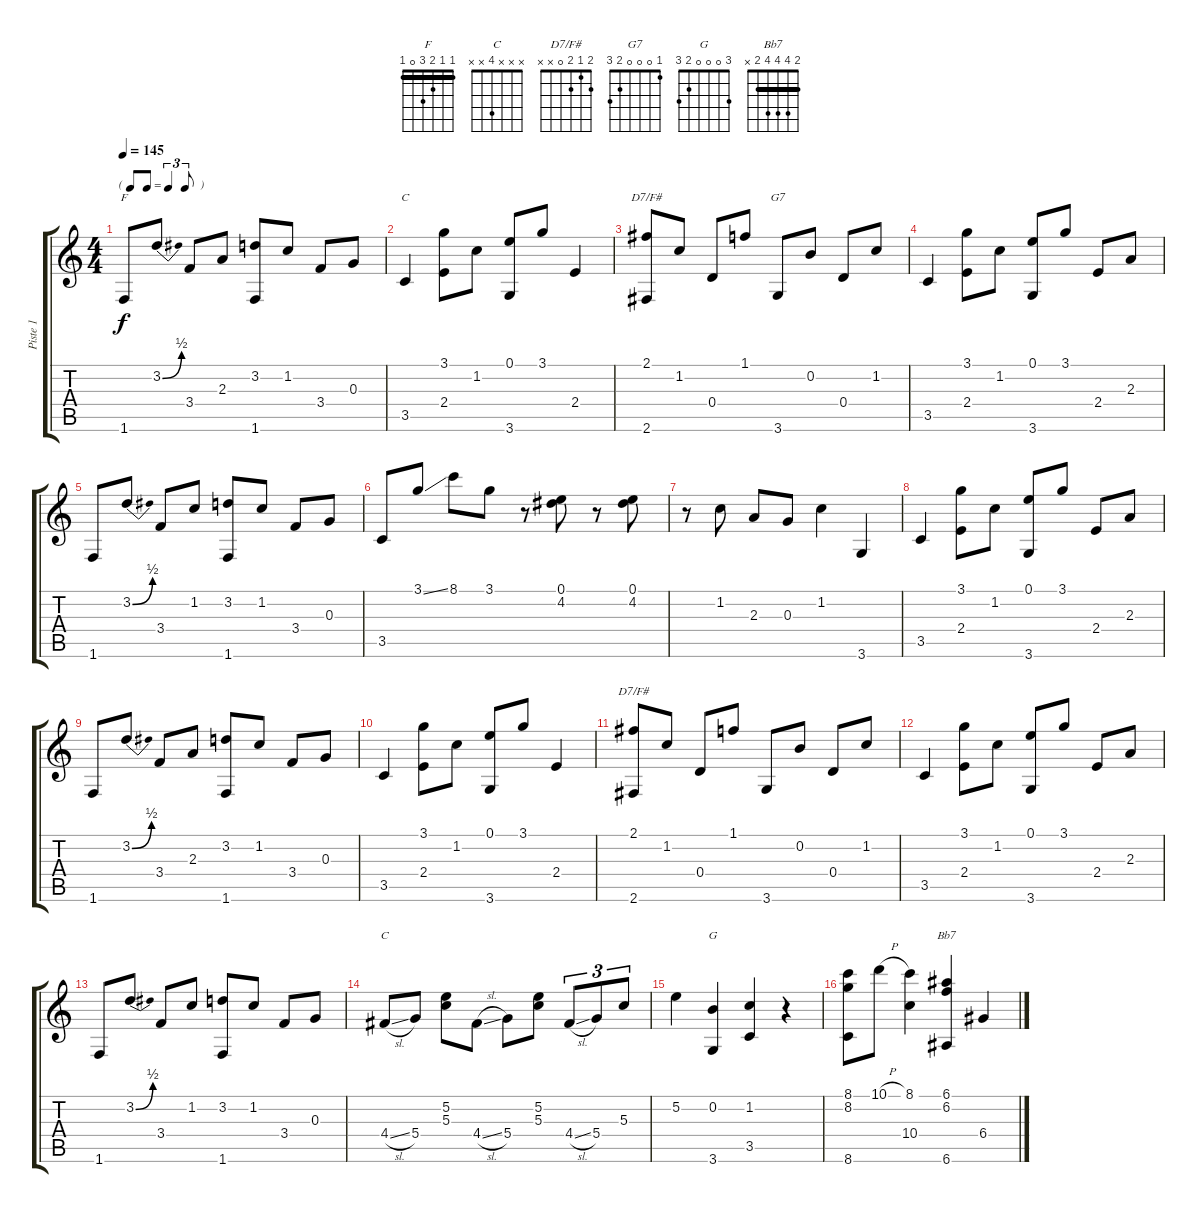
\track ("Piste 1" "Piste 1") {instrument acousticguitarnylon}
\staff {score tabs}
\tuning (E4 B3 G3 D3 A2 E2) {hide}
\chord ("F" 1 1 2 3 0 1) {barre 1}
\chord ("C" 0 1 0 2 3 x)
\chord ("D7/F#" 2 1 2 0 0 2)
\chord ("G7" 1 0 0 0 2 3)
\chord ("D7/F#" 2 1 2 0 x x)
\chord ("C" x x x 4 x x)
\chord ("G" 3 0 0 0 2 3)
\chord ("Bb7" 2 4 4 4 2 x) {barre 2}
\ts (4 4)
\tf triplet8th
\tempo 145
\clef g2
\ks c
1.6.8{ch "F" dy f} 3.2{be (bend 0 0 60 2)}.8 3.4.8 2.3.8 (3.2 1.6).8 1.2.8 3.4.8 0.3.8 |
3.5.4{ch "C"} (3.1 2.4).8 1.2.8 (0.1 3.6).8 3.1.8 2.4.4 |
(2.1 2.6).8{ch "D7/F#"} 1.2.8 0.4.8 1.1.8 3.6.8{ch "G7"} 0.2.8 0.4.8 1.2.8 |
3.5.4 (3.1 2.4).8 1.2.8 (0.1 3.6).8 3.1.8 2.4.8 2.3.8 |
1.6.8 3.2{be (bend 0 0 60 2)}.8 3.4.8 1.2.8 (3.2 1.6).8 1.2.8 3.4.8 0.3.8 |
3.5.8 3.1{ss}.8 8.1.8 3.1.8 r.8 (0.1 4.2).8 r.8 (0.1 4.2).8 |
r.8 1.2.8 2.3.8 0.3.8 1.2.4 3.6.4 |
3.5.4 (3.1 2.4).8 1.2.8 (0.1 3.6).8 3.1.8 2.4.8 2.3.8 |
1.6.8 3.2{be (bend 0 0 60 2)}.8 3.4.8 2.3.8 (3.2 1.6).8 1.2.8 3.4.8 0.3.8 |
3.5.4 (3.1 2.4).8 1.2.8 (0.1 3.6).8 3.1.8 2.4.4 |
(2.1 2.6).8{ch "D7/F#"} 1.2.8 0.4.8 1.1.8 3.6.8 0.2.8 0.4.8 1.2.8 |
3.5.4 (3.1 2.4).8 1.2.8 (0.1 3.6).8 3.1.8 2.4.8 2.3.8 |
1.6.8 3.2{be (bend 0 0 60 2)}.8 3.4.8 1.2.8 (3.2 1.6).8 1.2.8 3.4.8 0.3.8 |
4.4{sl}.8{ch "C"} 5.4.8 (5.2 5.3).8 4.4{sl}.8 5.4.8 (5.2 5.3).8 4.4{sl}.8{tu (3 2)} 5.4.8{tu (3 2)} 5.3.8{tu (3 2)} |
5.2.4 (0.2 3.6).4{ch "G"} (1.2 3.5).4 r.4 |
(8.1 8.2 8.6).8 10.1{h}.8 (8.1 10.4).4 (6.1 6.2 6.6).4{ch "Bb7"} 6.4.4
